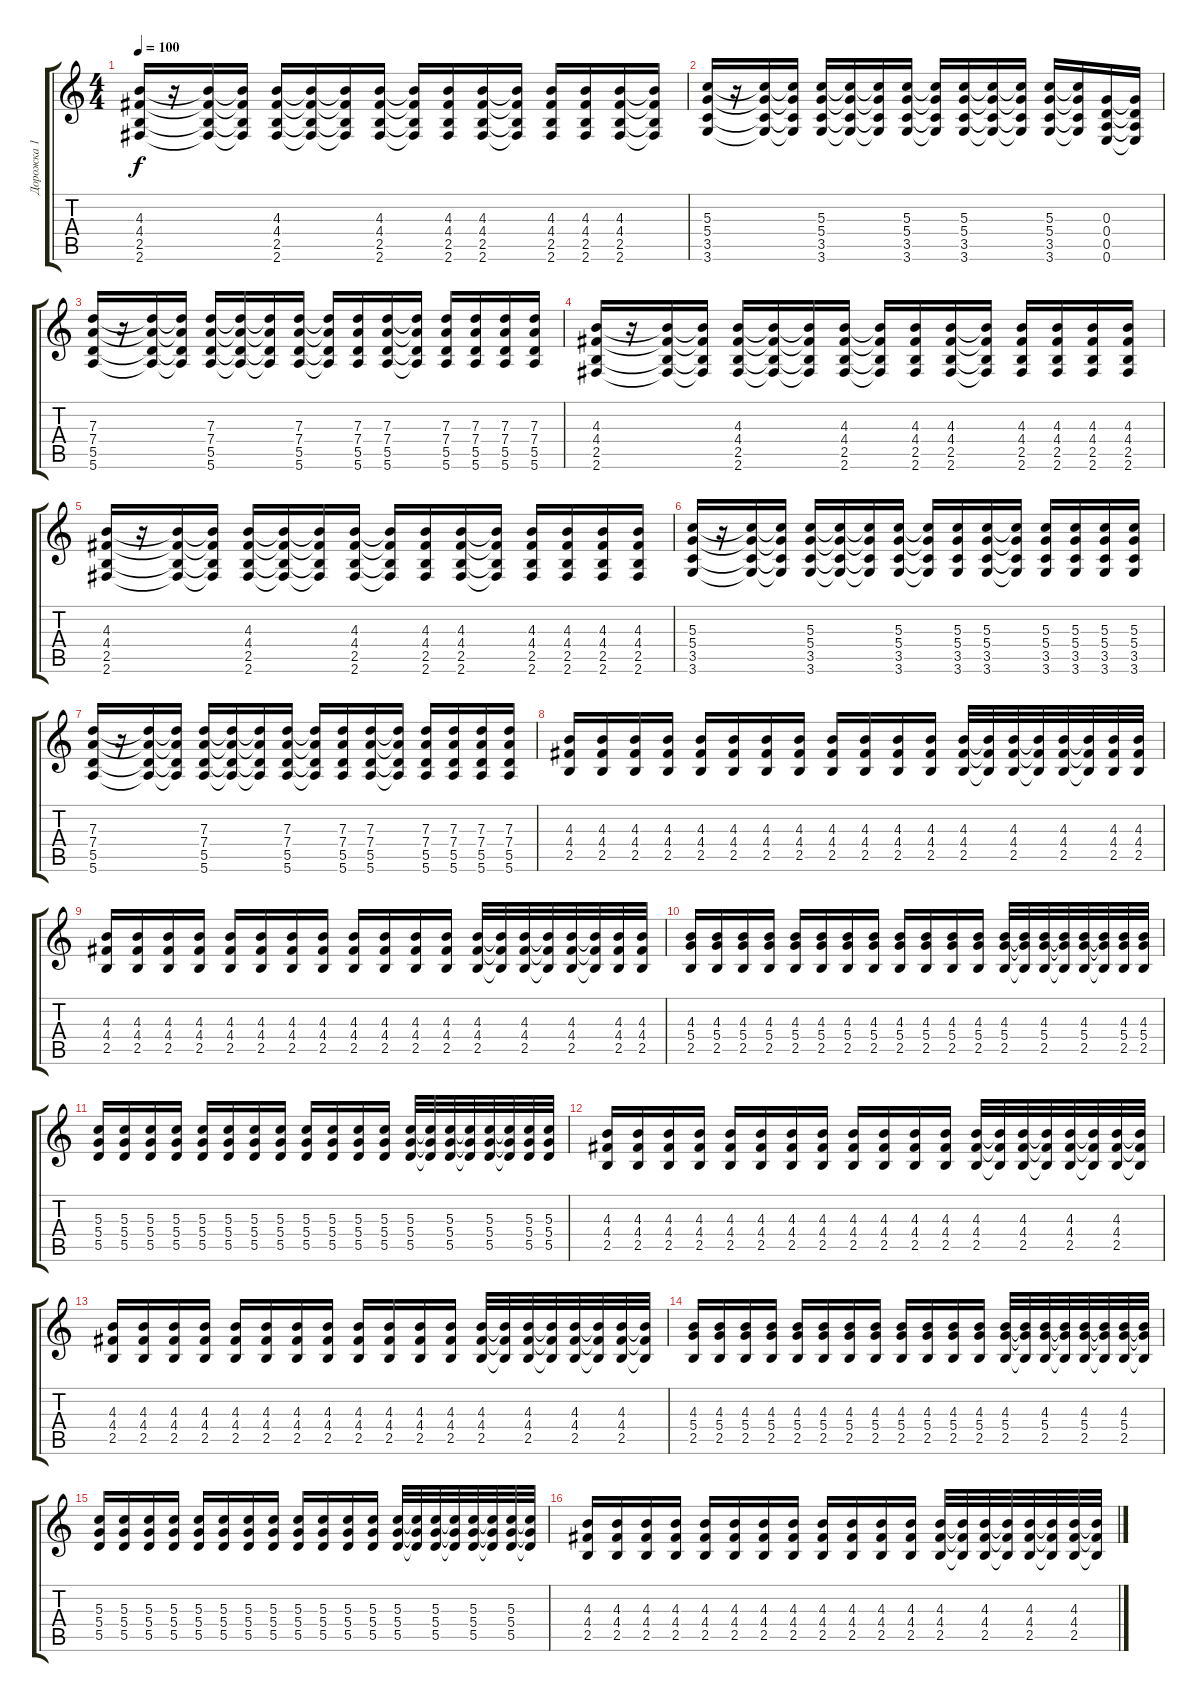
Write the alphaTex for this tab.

\track ("Дорожка 1" "Дорожка 1") {instrument acousticguitarsteel}
\staff {score tabs}
\tuning (E4 B3 G3 D3 A2 E2) {hide}
\ts (4 4)
\tempo 100
\clef g2
\ks c
(4.3 4.4 2.5 2.6).16{dy f} r.16 (4.3{t} 4.4{t} 2.5{t} 2.6{t}).16 (4.3{t} 4.4{t} 2.5{t} 2.6{t}).16 (4.3 4.4 2.5 2.6).16 (4.3{t} 4.4{t} 2.5{t} 2.6{t}).16 (4.3{t} 4.4{t} 2.5{t} 2.6{t}).16 (4.3 4.4 2.5 2.6).16 (4.3{t} 4.4{t} 2.5{t} 2.6{t}).16 (4.3 4.4 2.5 2.6).16 (4.3 4.4 2.5 2.6).16 (4.3{t} 4.4{t} 2.5{t} 2.6{t}).16 (4.3 4.4 2.5 2.6).16 (4.3 4.4 2.5 2.6).16 (4.3 4.4 2.5 2.6).16 (4.3{t} 4.4{t} 2.5{t} 2.6{t}).16 |
(5.3 5.4 3.5 3.6).16 r.16 (5.3{t} 5.4{t} 3.5{t} 3.6{t}).16 (5.3{t} 5.4{t} 3.5{t} 3.6{t}).16 (5.3 5.4 3.5 3.6).16 (5.3{t} 5.4{t} 3.5{t} 3.6{t}).16 (5.3{t} 5.4{t} 3.5{t} 3.6{t}).16 (5.3 5.4 3.5 3.6).16 (5.3{t} 5.4{t} 3.5{t} 3.6{t}).16 (5.3 5.4 3.5 3.6).16 (5.3{t} 5.4{t} 3.5{t} 3.6{t}).16 (5.3{t} 5.4{t} 3.5{t} 3.6{t}).16 (5.3 5.4 3.5 3.6).16 (5.3{t} 5.4{t} 3.5{t} 3.6{t}).16 (0.3 0.4 0.5 0.6).16 (0.3{t} 0.4{t} 0.5{t} 0.6{t}).16 |
(7.3 7.4 5.5 5.6).16 r.16 (7.3{t} 7.4{t} 5.5{t} 5.6{t}).16 (7.3{t} 7.4{t} 5.5{t} 5.6{t}).16 (7.3 7.4 5.5 5.6).16 (7.3{t} 7.4{t} 5.5{t} 5.6{t}).16 (7.3{t} 7.4{t} 5.5{t} 5.6{t}).16 (7.3 7.4 5.5 5.6).16 (7.3{t} 7.4{t} 5.5{t} 5.6{t}).16 (7.3 7.4 5.5 5.6).16 (7.3 7.4 5.5 5.6).16 (7.3{t} 7.4{t} 5.5{t} 5.6{t}).16 (7.3 7.4 5.5 5.6).16 (7.3 7.4 5.5 5.6).16 (7.3 7.4 5.5 5.6).16 (7.3 7.4 5.5 5.6).16 |
(4.3 4.4 2.5 2.6).16 r.16 (4.3{t} 4.4{t} 2.5{t} 2.6{t}).16 (4.3{t} 4.4{t} 2.5{t} 2.6{t}).16 (4.3 4.4 2.5 2.6).16 (4.3{t} 4.4{t} 2.5{t} 2.6{t}).16 (4.3{t} 4.4{t} 2.5{t} 2.6{t}).16 (4.3 4.4 2.5 2.6).16 (4.3{t} 4.4{t} 2.5{t} 2.6{t}).16 (4.3 4.4 2.5 2.6).16 (4.3 4.4 2.5 2.6).16 (4.3{t} 4.4{t} 2.5{t} 2.6{t}).16 (4.3 4.4 2.5 2.6).16 (4.3 4.4 2.5 2.6).16 (4.3 4.4 2.5 2.6).16 (4.3 4.4 2.5 2.6).16 |
(4.3 4.4 2.5 2.6).16 r.16 (4.3{t} 4.4{t} 2.5{t} 2.6{t}).16 (4.3{t} 4.4{t} 2.5{t} 2.6{t}).16 (4.3 4.4 2.5 2.6).16 (4.3{t} 4.4{t} 2.5{t} 2.6{t}).16 (4.3{t} 4.4{t} 2.5{t} 2.6{t}).16 (4.3 4.4 2.5 2.6).16 (4.3{t} 4.4{t} 2.5{t} 2.6{t}).16 (4.3 4.4 2.5 2.6).16 (4.3 4.4 2.5 2.6).16 (4.3{t} 4.4{t} 2.5{t} 2.6{t}).16 (4.3 4.4 2.5 2.6).16 (4.3 4.4 2.5 2.6).16 (4.3 4.4 2.5 2.6).16 (4.3 4.4 2.5 2.6).16 |
(5.3 5.4 3.5 3.6).16 r.16 (5.3{t} 5.4{t} 3.5{t} 3.6{t}).16 (5.3{t} 5.4{t} 3.5{t} 3.6{t}).16 (5.3 5.4 3.5 3.6).16 (5.3{t} 5.4{t} 3.5{t} 3.6{t}).16 (5.3{t} 5.4{t} 3.5{t} 3.6{t}).16 (5.3 5.4 3.5 3.6).16 (5.3{t} 5.4{t} 3.5{t} 3.6{t}).16 (5.3 5.4 3.5 3.6).16 (5.3 5.4 3.5 3.6).16 (5.3{t} 5.4{t} 3.5{t} 3.6{t}).16 (5.3 5.4 3.5 3.6).16 (5.3 5.4 3.5 3.6).16 (5.3 5.4 3.5 3.6).16 (5.3 5.4 3.5 3.6).16 |
(7.3 7.4 5.5 5.6).16 r.16 (7.3{t} 7.4{t} 5.5{t} 5.6{t}).16 (7.3{t} 7.4{t} 5.5{t} 5.6{t}).16 (7.3 7.4 5.5 5.6).16 (7.3{t} 7.4{t} 5.5{t} 5.6{t}).16 (7.3{t} 7.4{t} 5.5{t} 5.6{t}).16 (7.3 7.4 5.5 5.6).16 (7.3{t} 7.4{t} 5.5{t} 5.6{t}).16 (7.3 7.4 5.5 5.6).16 (7.3 7.4 5.5 5.6).16 (7.3{t} 7.4{t} 5.5{t} 5.6{t}).16 (7.3 7.4 5.5 5.6).16 (7.3 7.4 5.5 5.6).16 (7.3 7.4 5.5 5.6).16 (7.3 7.4 5.5 5.6).16 |
(4.3 4.4 2.5).16 (4.3 4.4 2.5).16 (4.3 4.4 2.5).16 (4.3 4.4 2.5).16 (4.3 4.4 2.5).16 (4.3 4.4 2.5).16 (4.3 4.4 2.5).16 (4.3 4.4 2.5).16 (4.3 4.4 2.5).16 (4.3 4.4 2.5).16 (4.3 4.4 2.5).16 (4.3 4.4 2.5).16 (4.3 4.4 2.5).32 (4.3{t} 4.4{t} 2.5{t}).32 (4.3 4.4 2.5).32 (4.3{t} 4.4{t} 2.5{t}).32 (4.3 4.4 2.5).32 (4.3{t} 4.4{t} 2.5{t}).32 (4.3 4.4 2.5).32 (4.3 4.4 2.5).32 |
(4.3 4.4 2.5).16 (4.3 4.4 2.5).16 (4.3 4.4 2.5).16 (4.3 4.4 2.5).16 (4.3 4.4 2.5).16 (4.3 4.4 2.5).16 (4.3 4.4 2.5).16 (4.3 4.4 2.5).16 (4.3 4.4 2.5).16 (4.3 4.4 2.5).16 (4.3 4.4 2.5).16 (4.3 4.4 2.5).16 (4.3 4.4 2.5).32 (4.3{t} 4.4{t} 2.5{t}).32 (4.3 4.4 2.5).32 (4.3{t} 4.4{t} 2.5{t}).32 (4.3 4.4 2.5).32 (4.3{t} 4.4{t} 2.5{t}).32 (4.3 4.4 2.5).32 (4.3 4.4 2.5).32 |
(4.3 5.4 2.5).16 (4.3 5.4 2.5).16 (4.3 5.4 2.5).16 (4.3 5.4 2.5).16 (4.3 5.4 2.5).16 (4.3 5.4 2.5).16 (4.3 5.4 2.5).16 (4.3 5.4 2.5).16 (4.3 5.4 2.5).16 (4.3 5.4 2.5).16 (4.3 5.4 2.5).16 (4.3 5.4 2.5).16 (4.3 5.4 2.5).32 (4.3{t} 5.4{t} 2.5{t}).32 (4.3 5.4 2.5).32 (4.3{t} 5.4{t} 2.5{t}).32 (4.3 5.4 2.5).32 (4.3{t} 5.4{t} 2.5{t}).32 (4.3 5.4 2.5).32 (4.3 5.4 2.5).32 |
(5.3 5.4 5.5).16 (5.3 5.4 5.5).16 (5.3 5.4 5.5).16 (5.3 5.4 5.5).16 (5.3 5.4 5.5).16 (5.3 5.4 5.5).16 (5.3 5.4 5.5).16 (5.3 5.4 5.5).16 (5.3 5.4 5.5).16 (5.3 5.4 5.5).16 (5.3 5.4 5.5).16 (5.3 5.4 5.5).16 (5.3 5.4 5.5).32 (5.3{t} 5.4{t} 5.5{t}).32 (5.3 5.4 5.5).32 (5.3{t} 5.4{t} 5.5{t}).32 (5.3 5.4 5.5).32 (5.3{t} 5.4{t} 5.5{t}).32 (5.3 5.4 5.5).32 (5.3 5.4 5.5).32 |
(4.3 4.4 2.5).16 (4.3 4.4 2.5).16 (4.3 4.4 2.5).16 (4.3 4.4 2.5).16 (4.3 4.4 2.5).16 (4.3 4.4 2.5).16 (4.3 4.4 2.5).16 (4.3 4.4 2.5).16 (4.3 4.4 2.5).16 (4.3 4.4 2.5).16 (4.3 4.4 2.5).16 (4.3 4.4 2.5).16 (4.3 4.4 2.5).32 (4.3{t} 4.4{t} 2.5{t}).32 (4.3 4.4 2.5).32 (4.3{t} 4.4{t} 2.5{t}).32 (4.3 4.4 2.5).32 (4.3{t} 4.4{t} 2.5{t}).32 (4.3 4.4 2.5).32 (4.3{t} 4.4{t} 2.5{t}).32 |
(4.3 4.4 2.5).16 (4.3 4.4 2.5).16 (4.3 4.4 2.5).16 (4.3 4.4 2.5).16 (4.3 4.4 2.5).16 (4.3 4.4 2.5).16 (4.3 4.4 2.5).16 (4.3 4.4 2.5).16 (4.3 4.4 2.5).16 (4.3 4.4 2.5).16 (4.3 4.4 2.5).16 (4.3 4.4 2.5).16 (4.3 4.4 2.5).32 (4.3{t} 4.4{t} 2.5{t}).32 (4.3 4.4 2.5).32 (4.3{t} 4.4{t} 2.5{t}).32 (4.3 4.4 2.5).32 (4.3{t} 4.4{t} 2.5{t}).32 (4.3 4.4 2.5).32 (4.3{t} 4.4{t} 2.5{t}).32 |
(4.3 5.4 2.5).16 (4.3 5.4 2.5).16 (4.3 5.4 2.5).16 (4.3 5.4 2.5).16 (4.3 5.4 2.5).16 (4.3 5.4 2.5).16 (4.3 5.4 2.5).16 (4.3 5.4 2.5).16 (4.3 5.4 2.5).16 (4.3 5.4 2.5).16 (4.3 5.4 2.5).16 (4.3 5.4 2.5).16 (4.3 5.4 2.5).32 (4.3{t} 5.4{t} 2.5{t}).32 (4.3 5.4 2.5).32 (4.3{t} 5.4{t} 2.5{t}).32 (4.3 5.4 2.5).32 (4.3{t} 5.4{t} 2.5{t}).32 (4.3 5.4 2.5).32 (4.3{t} 5.4{t} 2.5{t}).32 |
(5.3 5.4 5.5).16 (5.3 5.4 5.5).16 (5.3 5.4 5.5).16 (5.3 5.4 5.5).16 (5.3 5.4 5.5).16 (5.3 5.4 5.5).16 (5.3 5.4 5.5).16 (5.3 5.4 5.5).16 (5.3 5.4 5.5).16 (5.3 5.4 5.5).16 (5.3 5.4 5.5).16 (5.3 5.4 5.5).16 (5.3 5.4 5.5).32 (5.3{t} 5.4{t} 5.5{t}).32 (5.3 5.4 5.5).32 (5.3{t} 5.4{t} 5.5{t}).32 (5.3 5.4 5.5).32 (5.3{t} 5.4{t} 5.5{t}).32 (5.3 5.4 5.5).32 (5.3{t} 5.4{t} 5.5{t}).32 |
(4.3 4.4 2.5).16 (4.3 4.4 2.5).16 (4.3 4.4 2.5).16 (4.3 4.4 2.5).16 (4.3 4.4 2.5).16 (4.3 4.4 2.5).16 (4.3 4.4 2.5).16 (4.3 4.4 2.5).16 (4.3 4.4 2.5).16 (4.3 4.4 2.5).16 (4.3 4.4 2.5).16 (4.3 4.4 2.5).16 (4.3 4.4 2.5).32 (4.3{t} 4.4{t} 2.5{t}).32 (4.3 4.4 2.5).32 (4.3{t} 4.4{t} 2.5{t}).32 (4.3 4.4 2.5).32 (4.3{t} 4.4{t} 2.5{t}).32 (4.3 4.4 2.5).32 (4.3{t} 4.4{t} 2.5{t}).32
